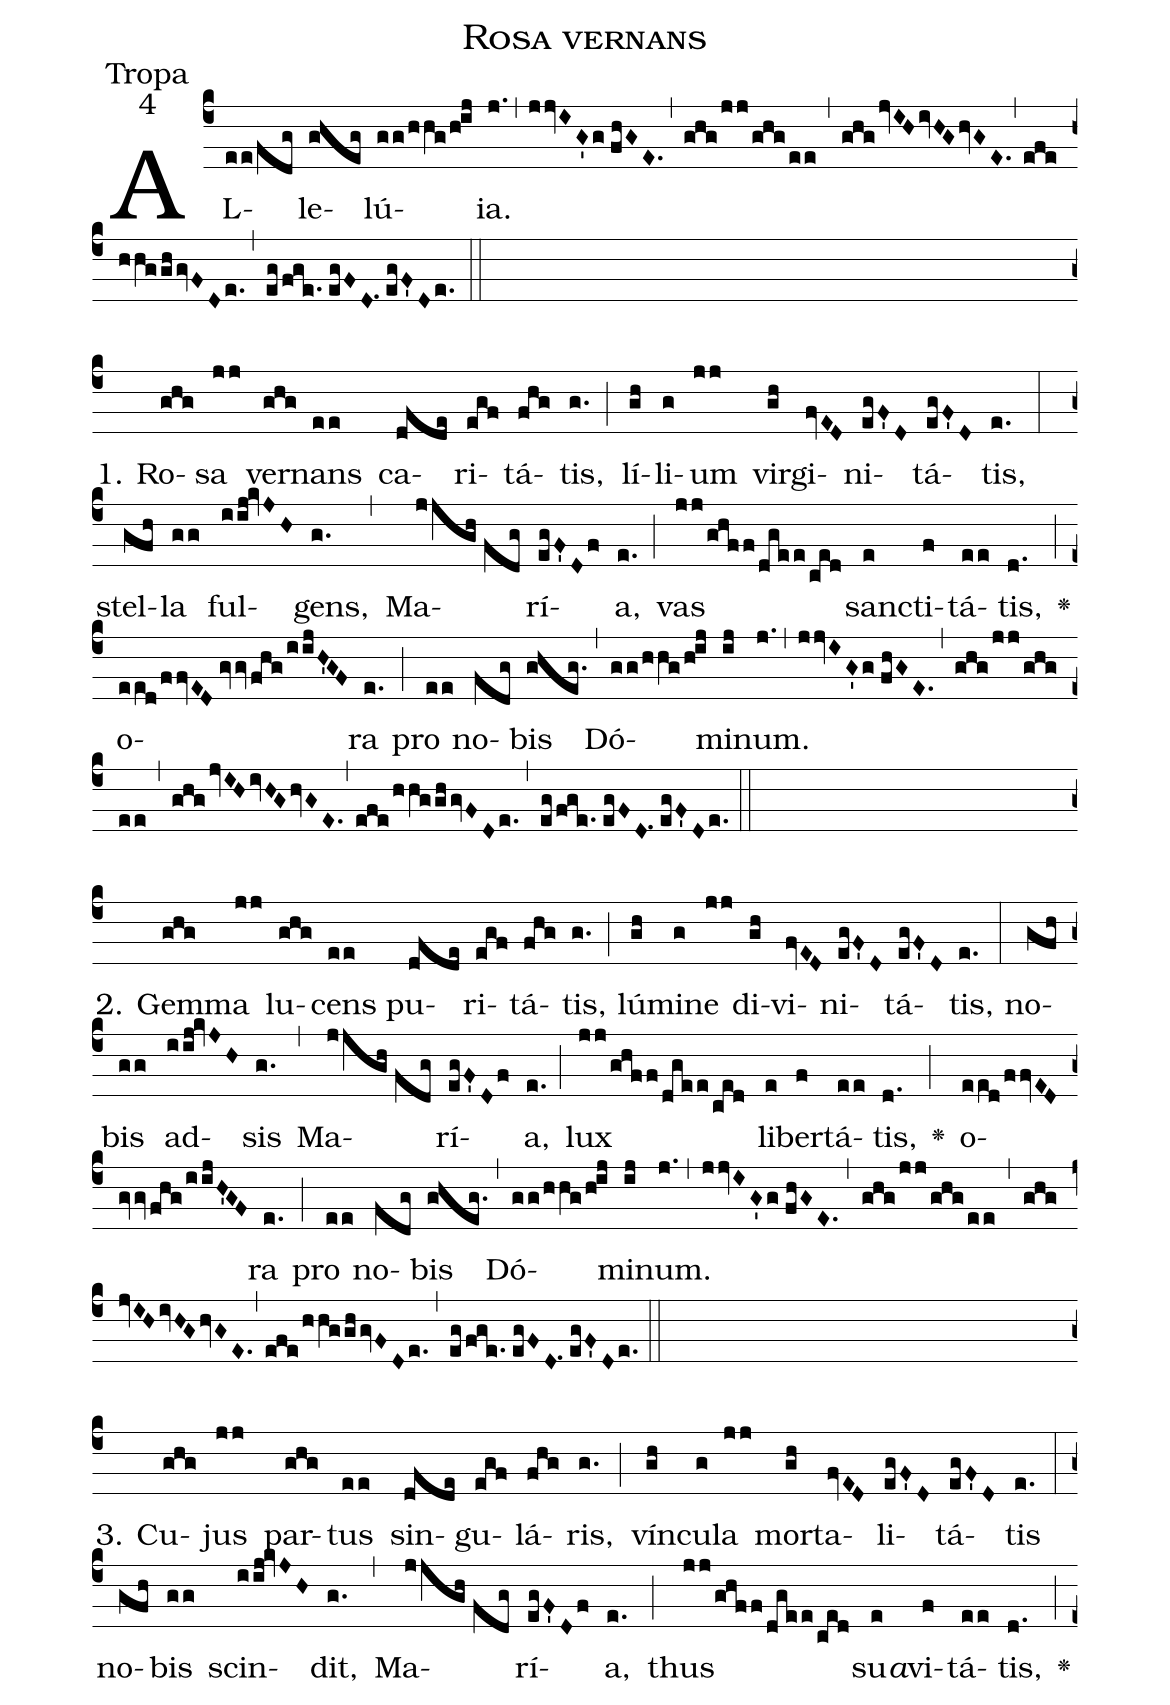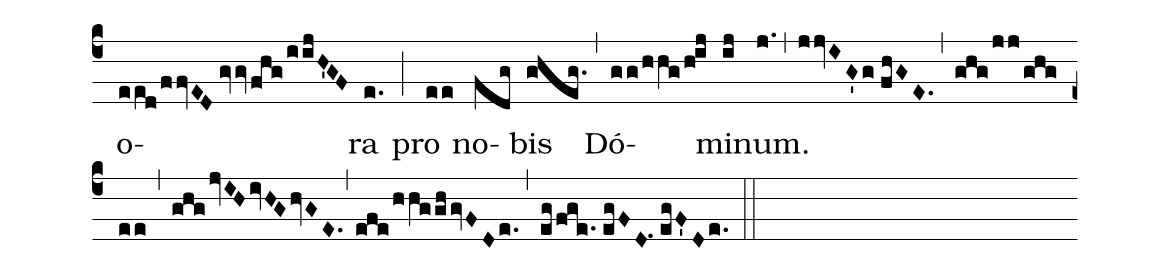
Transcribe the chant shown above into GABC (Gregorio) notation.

name:Rosa vernans;
office-part:Tropa;
mode:4;
%%
(c4) AL(ee/fdg)le(gheg)lú(gg/hhg/h!ij)ia.(j.,jjvIG'g//fhGE.,ghg/jj/ghg/ee,ghg/jvIHivHGhvGE.,efe/hhg/gh/gvFDe.,eg/fge.//egFD.1//egF'De.::Z)
 1.  Ro(ghg)sa(jj) ver(ghg)nans(ee) ca(dfde)ri(egf)tá(fhg)tis,(g.) (;) lí(gh)li(g)um(jj) vir(gh)gi(fvED)ni(egF'D)tá(egF'D)tis,(e.) (:) stel(gfh)la(gg) ful(i/ij!kvJH)gens,(g.) (,) Ma(j/jgh//fdg)rí(egF'Df)a,(e.) (;) vas(jj/ghf/f/dge/e/ced) san(e)cti(f)tá(ee)tis,(d.) <v>\greheightstar</v>(;) o(eed/ffvED//gvv/fhg/iijH'GF)ra(e.) (;) pro(ee) no(fdg)bis(gheg.) (,) Dó(gg/hhg/h!ij)mi(ij)num.(j.,jjvIG'g//fhGE.,ghg/jj/ghg/ee,ghg/jvIHivHGhvGE.,efe/hhg/gh/gvFDe.,eg/fge.//egFD.1//egF'De.) (::Z)
2.  Gem(ghg)ma(jj) lu(ghg)cens(ee) pu(dfde)ri(egf)tá(fhg)tis,(g.) (;) lú(gh)mi(g)ne(jj) di(gh)vi(fvED)ni(egF'D)tá(egF'D)tis,(e.) (:) no(gfh)bis(gg) ad(i/ij!kvJH)sis(g.) (,) Ma(j/jgh//fdg)rí(egF'Df)a,(e.) (;) lux(jj/ghf/f/dge/e/ced) li(e)ber(f)tá(ee)tis,(d.) <v>\greheightstar</v>(;) o(eed/ffvED//gvv/fhg/iijH'GF)ra(e.) (;) pro(ee) no(fdg)bis(gheg.) (,) Dó(gg/hhg/h!ij)mi(ij)num.(j.,jjvIG'g//fhGE.,ghg/jj/ghg/ee,ghg/jvIHivHGhvGE.,efe/hhg/gh/gvFDe.,eg/fge.//egFD.1//egF'De.) (::Z)
3.  Cu(ghg)jus(jj) par(ghg)tus(ee) sin(dfde)gu(egf)lá(fhg)ris,(g.) (;) vín(gh)cu(g)la(jj) mor(gh)ta(fvED)li(egF'D)tá(egF'D)tis(e.) (:) no(gfh)bis(gg) scin(i/ij!kvJH)dit,(g.) (,) Ma(j/jgh//fdg)rí(egF'Df)a,(e.) (;) thus(jj/ghf/f/dge/e/ced) su(e)<i>a</i>()vi(f)tá(ee)tis,(d.) <v>\greheightstar</v>(;)  o(eed/ffvED//gvv/fhg/iijH'GF)ra(e.) (;) pro(ee) no(fdg)bis(gheg.) (,) Dó(gg/hhg/h!ij)mi(ij)num.(j.,jjvIG'g//fhGE.,ghg/jj/ghg/ee,ghg/jvIHivHGhvGE.,efe/hhg/gh/gvFDe.,eg/fge.//egFD.1//egF'De.) (::)
